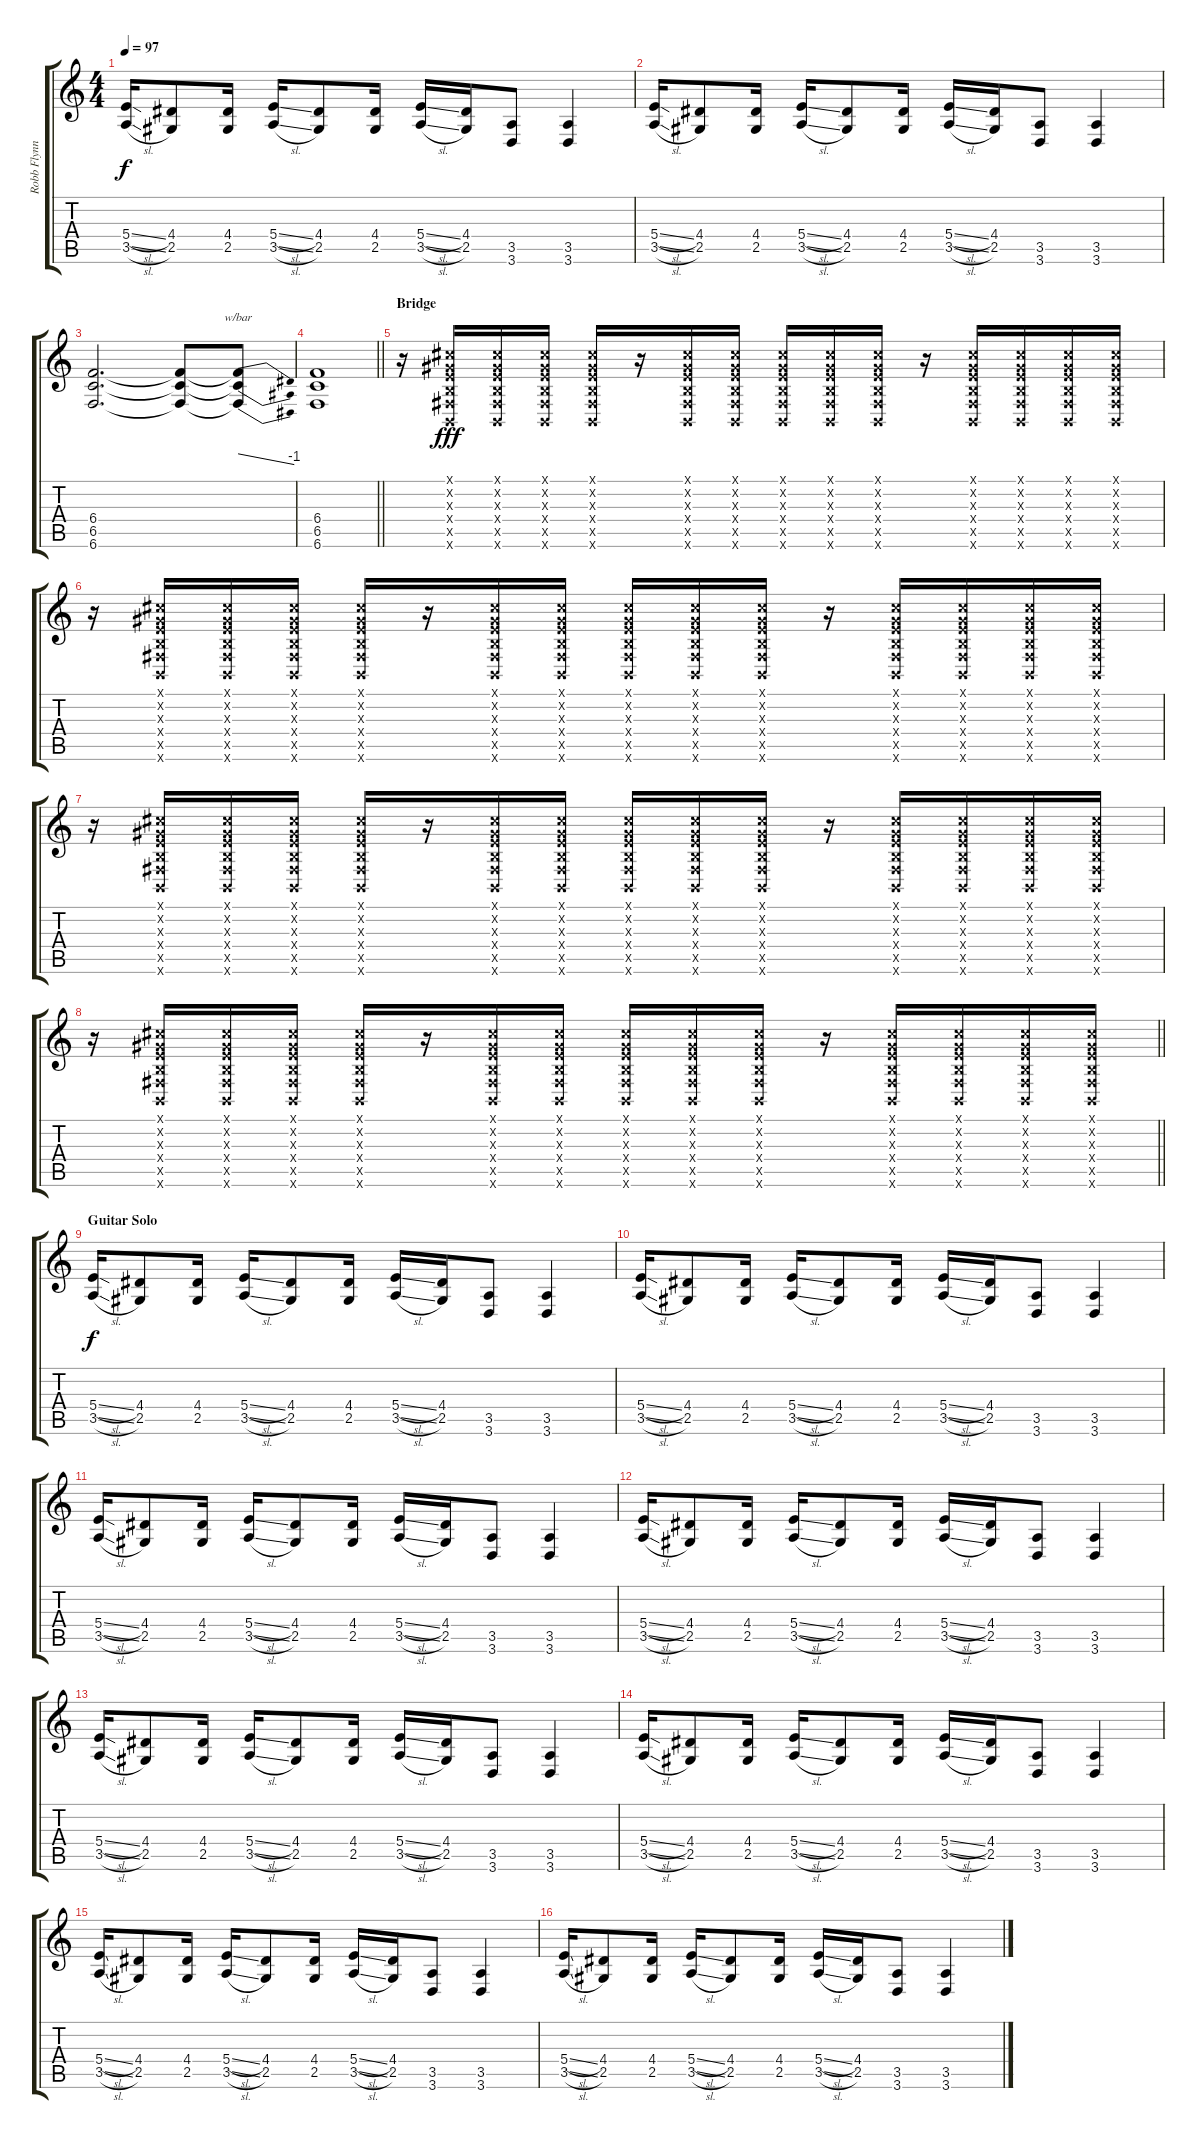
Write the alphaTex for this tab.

\track ("Robb Flynn" "Robb Flynn") {instrument distortionguitar}
\staff {score tabs}
\tuning (Db4 Ab3 E3 B2 Gb2 B1) {hide}
\ts (4 4)
\tempo 97
\clef g2
\ks c
(5.4{sl} 3.5{sl}).16{dy f} (4.4 2.5).8 (4.4 2.5).16 (5.4{sl} 3.5{sl}).16 (4.4 2.5).8 (4.4 2.5).16 (5.4{sl} 3.5{sl}).16 (4.4 2.5).16 (3.5 3.6).8 (3.5 3.6).4 |
(5.4{sl} 3.5{sl}).16 (4.4 2.5).8 (4.4 2.5).16 (5.4{sl} 3.5{sl}).16 (4.4 2.5).8 (4.4 2.5).16 (5.4{sl} 3.5{sl}).16 (4.4 2.5).16 (3.5 3.6).8 (3.5 3.6).4 |
(6.4 6.5 6.6).2{d} (6.4{t} 6.5{t} 6.6{t}).8 (6.4{t} 6.5{t} 6.6{t}).8{tbe (dive default 0 0 60 -4)} |
\barLineRight lightlight
(6.4 6.5 6.6).1 |
\section ("" "Bridge")
r.16 (0.1{x} 0.2{x} 0.3{x} 0.4{x} 0.5{x} 0.6{x}).16{dy fff} (0.1{x} 0.2{x} 0.3{x} 0.4{x} 0.5{x} 0.6{x}).16 (0.1{x} 0.2{x} 0.3{x} 0.4{x} 0.5{x} 0.6{x}).16 (0.1{x} 0.2{x} 0.3{x} 0.4{x} 0.5{x} 0.6{x}).16 r.16 (0.1{x} 0.2{x} 0.3{x} 0.4{x} 0.5{x} 0.6{x}).16 (0.1{x} 0.2{x} 0.3{x} 0.4{x} 0.5{x} 0.6{x}).16 (0.1{x} 0.2{x} 0.3{x} 0.4{x} 0.5{x} 0.6{x}).16 (0.1{x} 0.2{x} 0.3{x} 0.4{x} 0.5{x} 0.6{x}).16 (0.1{x} 0.2{x} 0.3{x} 0.4{x} 0.5{x} 0.6{x}).16 r.16 (0.1{x} 0.2{x} 0.3{x} 0.4{x} 0.5{x} 0.6{x}).16 (0.1{x} 0.2{x} 0.3{x} 0.4{x} 0.5{x} 0.6{x}).16 (0.1{x} 0.2{x} 0.3{x} 0.4{x} 0.5{x} 0.6{x}).16 (0.1{x} 0.2{x} 0.3{x} 0.4{x} 0.5{x} 0.6{x}).16 |
r.16 (0.1{x} 0.2{x} 0.3{x} 0.4{x} 0.5{x} 0.6{x}).16 (0.1{x} 0.2{x} 0.3{x} 0.4{x} 0.5{x} 0.6{x}).16 (0.1{x} 0.2{x} 0.3{x} 0.4{x} 0.5{x} 0.6{x}).16 (0.1{x} 0.2{x} 0.3{x} 0.4{x} 0.5{x} 0.6{x}).16 r.16 (0.1{x} 0.2{x} 0.3{x} 0.4{x} 0.5{x} 0.6{x}).16 (0.1{x} 0.2{x} 0.3{x} 0.4{x} 0.5{x} 0.6{x}).16 (0.1{x} 0.2{x} 0.3{x} 0.4{x} 0.5{x} 0.6{x}).16 (0.1{x} 0.2{x} 0.3{x} 0.4{x} 0.5{x} 0.6{x}).16 (0.1{x} 0.2{x} 0.3{x} 0.4{x} 0.5{x} 0.6{x}).16 r.16 (0.1{x} 0.2{x} 0.3{x} 0.4{x} 0.5{x} 0.6{x}).16 (0.1{x} 0.2{x} 0.3{x} 0.4{x} 0.5{x} 0.6{x}).16 (0.1{x} 0.2{x} 0.3{x} 0.4{x} 0.5{x} 0.6{x}).16 (0.1{x} 0.2{x} 0.3{x} 0.4{x} 0.5{x} 0.6{x}).16 |
r.16 (0.1{x} 0.2{x} 0.3{x} 0.4{x} 0.5{x} 0.6{x}).16 (0.1{x} 0.2{x} 0.3{x} 0.4{x} 0.5{x} 0.6{x}).16 (0.1{x} 0.2{x} 0.3{x} 0.4{x} 0.5{x} 0.6{x}).16 (0.1{x} 0.2{x} 0.3{x} 0.4{x} 0.5{x} 0.6{x}).16 r.16 (0.1{x} 0.2{x} 0.3{x} 0.4{x} 0.5{x} 0.6{x}).16 (0.1{x} 0.2{x} 0.3{x} 0.4{x} 0.5{x} 0.6{x}).16 (0.1{x} 0.2{x} 0.3{x} 0.4{x} 0.5{x} 0.6{x}).16 (0.1{x} 0.2{x} 0.3{x} 0.4{x} 0.5{x} 0.6{x}).16 (0.1{x} 0.2{x} 0.3{x} 0.4{x} 0.5{x} 0.6{x}).16 r.16 (0.1{x} 0.2{x} 0.3{x} 0.4{x} 0.5{x} 0.6{x}).16 (0.1{x} 0.2{x} 0.3{x} 0.4{x} 0.5{x} 0.6{x}).16 (0.1{x} 0.2{x} 0.3{x} 0.4{x} 0.5{x} 0.6{x}).16 (0.1{x} 0.2{x} 0.3{x} 0.4{x} 0.5{x} 0.6{x}).16 |
\barLineRight lightlight
r.16 (0.1{x} 0.2{x} 0.3{x} 0.4{x} 0.5{x} 0.6{x}).16 (0.1{x} 0.2{x} 0.3{x} 0.4{x} 0.5{x} 0.6{x}).16 (0.1{x} 0.2{x} 0.3{x} 0.4{x} 0.5{x} 0.6{x}).16 (0.1{x} 0.2{x} 0.3{x} 0.4{x} 0.5{x} 0.6{x}).16 r.16 (0.1{x} 0.2{x} 0.3{x} 0.4{x} 0.5{x} 0.6{x}).16 (0.1{x} 0.2{x} 0.3{x} 0.4{x} 0.5{x} 0.6{x}).16 (0.1{x} 0.2{x} 0.3{x} 0.4{x} 0.5{x} 0.6{x}).16 (0.1{x} 0.2{x} 0.3{x} 0.4{x} 0.5{x} 0.6{x}).16 (0.1{x} 0.2{x} 0.3{x} 0.4{x} 0.5{x} 0.6{x}).16 r.16 (0.1{x} 0.2{x} 0.3{x} 0.4{x} 0.5{x} 0.6{x}).16 (0.1{x} 0.2{x} 0.3{x} 0.4{x} 0.5{x} 0.6{x}).16 (0.1{x} 0.2{x} 0.3{x} 0.4{x} 0.5{x} 0.6{x}).16 (0.1{x} 0.2{x} 0.3{x} 0.4{x} 0.5{x} 0.6{x}).16 |
\section ("" "Guitar Solo")
(5.4{sl} 3.5{sl}).16{dy f volume 9} (4.4 2.5).8 (4.4 2.5).16 (5.4{sl} 3.5{sl}).16 (4.4 2.5).8 (4.4 2.5).16 (5.4{sl} 3.5{sl}).16 (4.4 2.5).16 (3.5 3.6).8 (3.5 3.6).4 |
(5.4{sl} 3.5{sl}).16 (4.4 2.5).8 (4.4 2.5).16 (5.4{sl} 3.5{sl}).16 (4.4 2.5).8 (4.4 2.5).16 (5.4{sl} 3.5{sl}).16 (4.4 2.5).16 (3.5 3.6).8 (3.5 3.6).4 |
(5.4{sl} 3.5{sl}).16 (4.4 2.5).8 (4.4 2.5).16 (5.4{sl} 3.5{sl}).16 (4.4 2.5).8 (4.4 2.5).16 (5.4{sl} 3.5{sl}).16 (4.4 2.5).16 (3.5 3.6).8 (3.5 3.6).4 |
(5.4{sl} 3.5{sl}).16 (4.4 2.5).8 (4.4 2.5).16 (5.4{sl} 3.5{sl}).16 (4.4 2.5).8 (4.4 2.5).16 (5.4{sl} 3.5{sl}).16 (4.4 2.5).16 (3.5 3.6).8 (3.5 3.6).4 |
(5.4{sl} 3.5{sl}).16 (4.4 2.5).8 (4.4 2.5).16 (5.4{sl} 3.5{sl}).16 (4.4 2.5).8 (4.4 2.5).16 (5.4{sl} 3.5{sl}).16 (4.4 2.5).16 (3.5 3.6).8 (3.5 3.6).4 |
(5.4{sl} 3.5{sl}).16 (4.4 2.5).8 (4.4 2.5).16 (5.4{sl} 3.5{sl}).16 (4.4 2.5).8 (4.4 2.5).16 (5.4{sl} 3.5{sl}).16 (4.4 2.5).16 (3.5 3.6).8 (3.5 3.6).4 |
(5.4{sl} 3.5{sl}).16 (4.4 2.5).8 (4.4 2.5).16 (5.4{sl} 3.5{sl}).16 (4.4 2.5).8 (4.4 2.5).16 (5.4{sl} 3.5{sl}).16 (4.4 2.5).16 (3.5 3.6).8 (3.5 3.6).4 |
(5.4{sl} 3.5{sl}).16 (4.4 2.5).8 (4.4 2.5).16 (5.4{sl} 3.5{sl}).16 (4.4 2.5).8 (4.4 2.5).16 (5.4{sl} 3.5{sl}).16 (4.4 2.5).16 (3.5 3.6).8 (3.5 3.6).4
